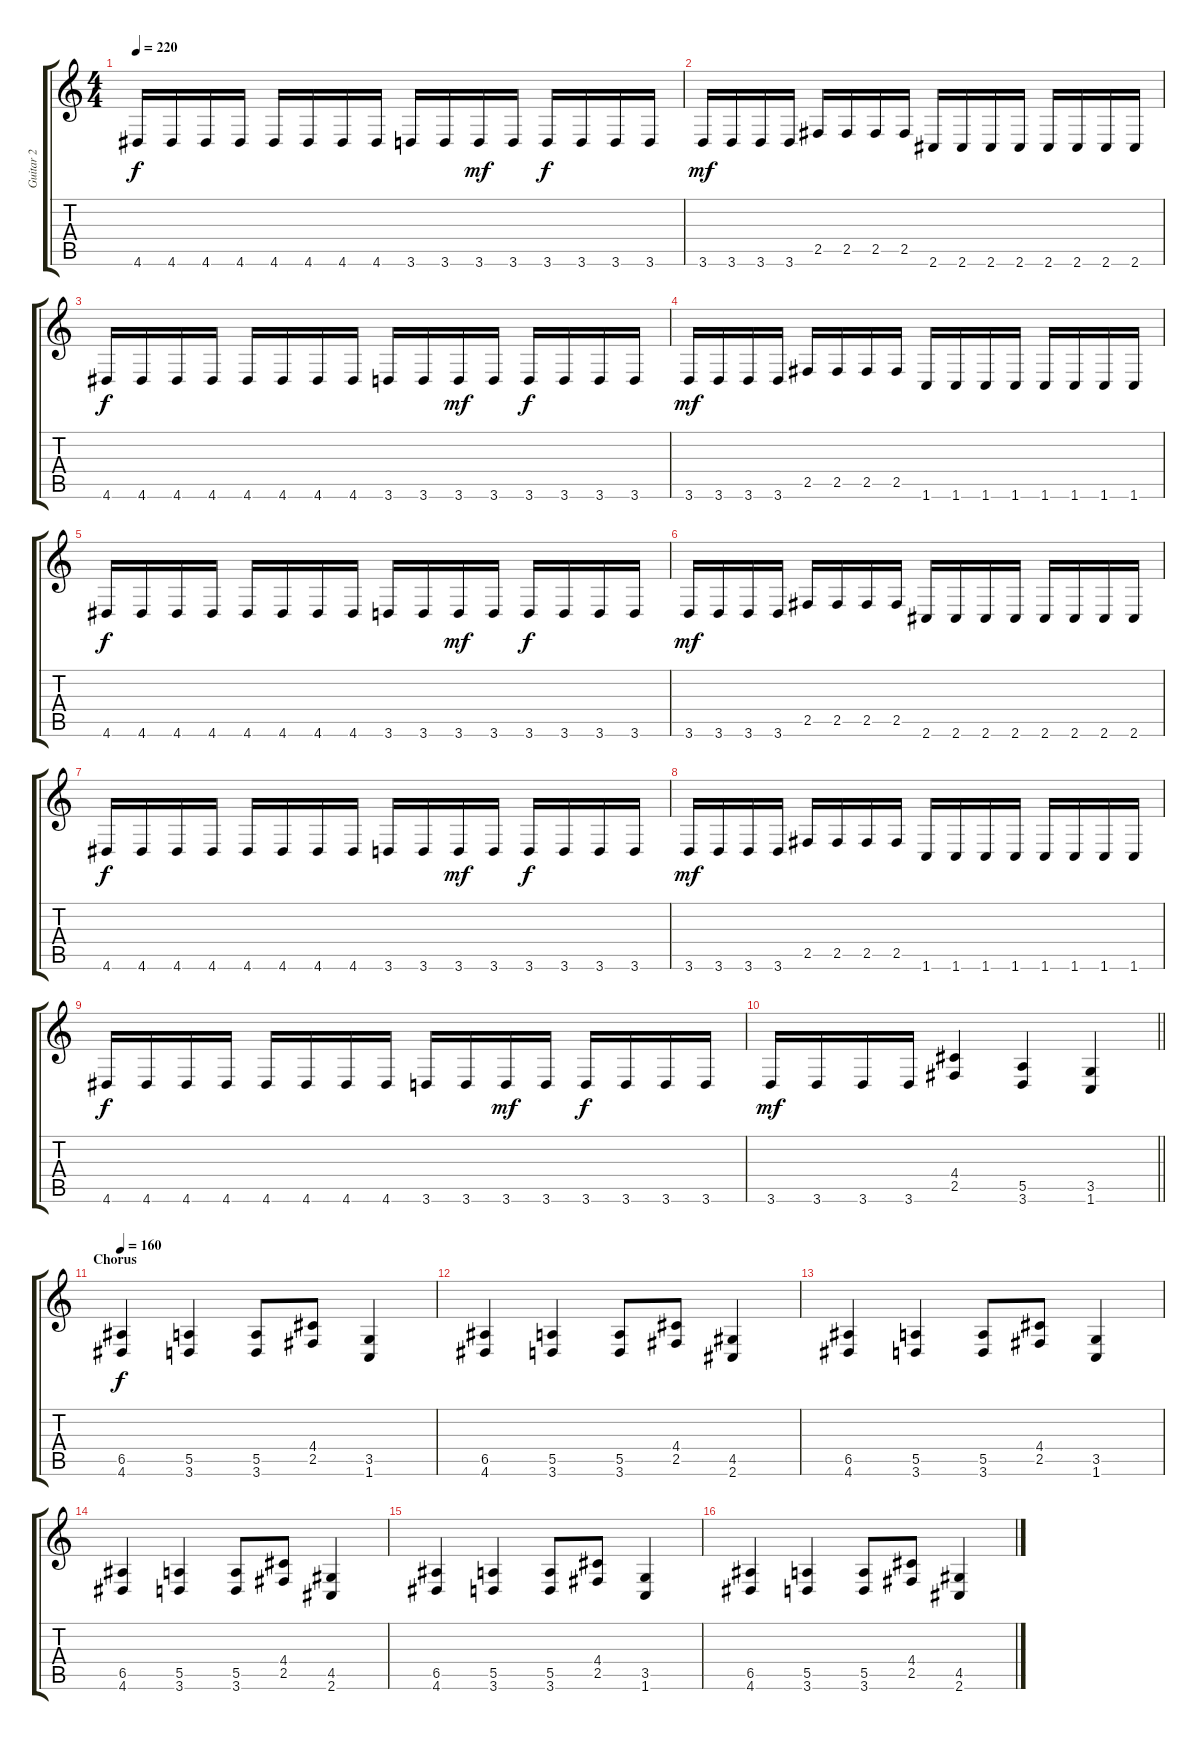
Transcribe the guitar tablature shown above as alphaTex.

\track ("Guitar 2" "Guitar 2") {instrument distortionguitar}
\staff {score tabs}
\tuning (B3 Gb3 D3 A2 E2 B1) {hide}
\ts (4 4)
\tempo 220
\clef g2
\ks c
4.6.16{dy f} 4.6.16 4.6.16 4.6.16 4.6.16 4.6.16 4.6.16 4.6.16 3.6.16 3.6.16 3.6.16{dy mf} 3.6.16 3.6.16{dy f} 3.6.16 3.6.16 3.6.16 |
3.6.16{dy mf} 3.6.16 3.6.16 3.6.16 2.5.16 2.5.16 2.5.16 2.5.16 2.6.16 2.6.16 2.6.16 2.6.16 2.6.16 2.6.16 2.6.16 2.6.16 |
4.6.16{dy f} 4.6.16 4.6.16 4.6.16 4.6.16 4.6.16 4.6.16 4.6.16 3.6.16 3.6.16 3.6.16{dy mf} 3.6.16 3.6.16{dy f} 3.6.16 3.6.16 3.6.16 |
3.6.16{dy mf} 3.6.16 3.6.16 3.6.16 2.5.16 2.5.16 2.5.16 2.5.16 1.6.16 1.6.16 1.6.16 1.6.16 1.6.16 1.6.16 1.6.16 1.6.16 |
4.6.16{dy f} 4.6.16 4.6.16 4.6.16 4.6.16 4.6.16 4.6.16 4.6.16 3.6.16 3.6.16 3.6.16{dy mf} 3.6.16 3.6.16{dy f} 3.6.16 3.6.16 3.6.16 |
3.6.16{dy mf} 3.6.16 3.6.16 3.6.16 2.5.16 2.5.16 2.5.16 2.5.16 2.6.16 2.6.16 2.6.16 2.6.16 2.6.16 2.6.16 2.6.16 2.6.16 |
4.6.16{dy f} 4.6.16 4.6.16 4.6.16 4.6.16 4.6.16 4.6.16 4.6.16 3.6.16 3.6.16 3.6.16{dy mf} 3.6.16 3.6.16{dy f} 3.6.16 3.6.16 3.6.16 |
3.6.16{dy mf} 3.6.16 3.6.16 3.6.16 2.5.16 2.5.16 2.5.16 2.5.16 1.6.16 1.6.16 1.6.16 1.6.16 1.6.16 1.6.16 1.6.16 1.6.16 |
4.6.16{dy f} 4.6.16 4.6.16 4.6.16 4.6.16 4.6.16 4.6.16 4.6.16 3.6.16 3.6.16 3.6.16{dy mf} 3.6.16 3.6.16{dy f} 3.6.16 3.6.16 3.6.16 |
\barLineRight lightlight
3.6.16{dy mf} 3.6.16 3.6.16 3.6.16 (4.4 2.5).4 (5.5 3.6).4 (3.5 1.6).4 |
\section ("" "Chorus")
\tempo 160
(6.5 4.6).4{dy f} (5.5 3.6).4 (5.5 3.6).8 (4.4 2.5).8 (3.5 1.6).4 |
(6.5 4.6).4 (5.5 3.6).4 (5.5 3.6).8 (4.4 2.5).8 (4.5 2.6).4 |
(6.5 4.6).4 (5.5 3.6).4 (5.5 3.6).8 (4.4 2.5).8 (3.5 1.6).4 |
(6.5 4.6).4 (5.5 3.6).4 (5.5 3.6).8 (4.4 2.5).8 (4.5 2.6).4 |
(6.5 4.6).4 (5.5 3.6).4 (5.5 3.6).8 (4.4 2.5).8 (3.5 1.6).4 |
(6.5 4.6).4 (5.5 3.6).4 (5.5 3.6).8 (4.4 2.5).8 (4.5 2.6).4
